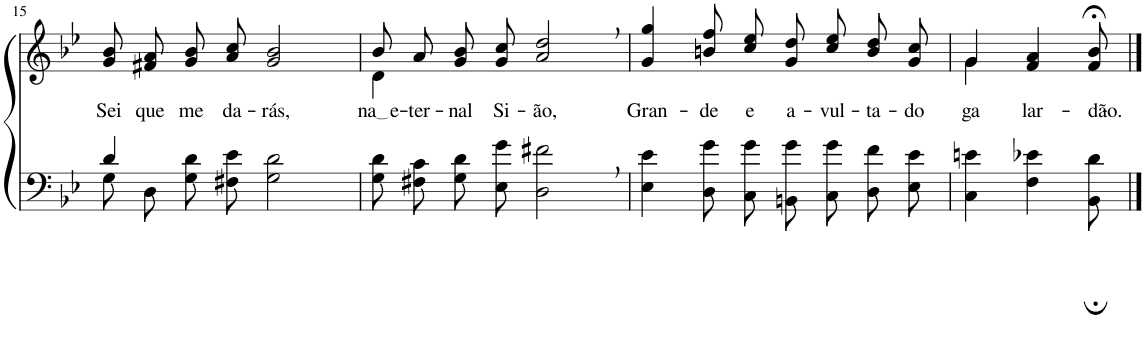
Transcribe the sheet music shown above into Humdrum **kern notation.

**kern	**kern	**text
*part2	*part1	*part1
*staff2	*staff1	*staff1
*I"Parte III e IV	*I"Parte I e II	*
!!LO:PB:g=z
*clefF4	*clefG2	*
*Trd2c3	*Trd2c3	*
*k[b-e-]	*k[b-e-]	*
*M4/4	*M4/4	*
=15	=15	=15
*^	*	*
!	!	!	!LO:LY:b
4d/	8G\L	8g/ 8b-/L	Sei
!	!	!	!LO:LY:b
.	8D\J	8f#X/ 8a/J	que
!	!	!	!LO:LY:b
2.ryy	8G\ 8d\L	8g/ 8b-/L	me
!	!	!	!LO:LY:b
.	8F#X\ 8e-\J	8a/ 8cc/J	da-
!	!	!	!LO:LY:b
.	2G\ 2d\	2g/ 2b-/	-rás,
=16	=16	=16	=16
*	*	*^	*
!	!	!	!	!LO:LY:b
*v	*v	*	*	*
8G\ 8d\L	8b-/L	4d\	na e
!	!	!	!LO:LY:b
8F#X\ 8c\J	8a/J	.	-ter-
!	!	!	!LO:LY:b
8G\ 8d\L	8g/ 8b-/L	2.ryy	-nal
!	!	!	!LO:LY:b
8E-\ 8g\J	8g/ 8cc/J	.	Si-
!	!	!	!LO:LY:b
2D\, 2f#X\,	2a/, 2dd/,	.	-ão,
*	*v	*v	*
=17	=17	=17
!	!	!LO:LY:b
4E-\ 4e-\	4g/ 4gg/	Gran-
!	!	!LO:LY:b
8D\ 8g\L	8bn\ 8ff\L	-de
!	!	!LO:LY:b
8C\ 8g\J	8cc\ 8ee-\J	e
!	!	!LO:LY:b
8BBn\ 8g\L	8g\ 8dd\L	a-
!	!	!LO:LY:b
8C\ 8g\J	8cc\ 8ee-\J	-vul-
!	!	!LO:LY:b
8D\ 8f\L	8b\ 8dd\L	-ta-
!	!	!LO:LY:b
8E-\ 8e-\J	8g\ 8cc\J	-do
=18	=18	=18
*	*^	*
!	!	!	!LO:LY:b
4C\ 4en\	4g/	4g\	-ga-
!	!	!	!LO:LY:b
4F\ 4e-X\	4f/ 4a/	4.ryy	-lar-
!	!	!	!LO:LY:b
8BB-\; 8d\;	8f/;< 8b-/;<	.	-dão.-
*	*v	*v	*
==	==	==
*-	*-	*-
